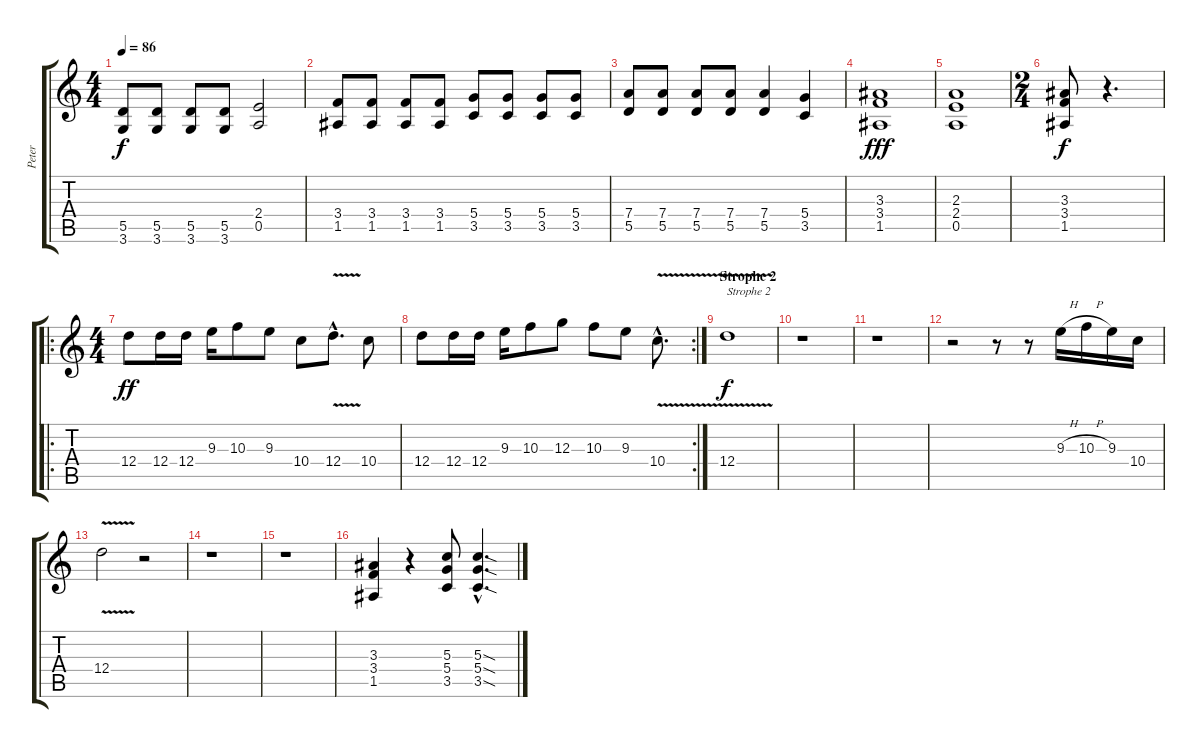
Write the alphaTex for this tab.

\track ("Peter" "Peter") {instrument distortionguitar}
\staff {score tabs}
\tuning (E4 B3 G3 D3 A2 E2) {hide}
\ts (4 4)
\tempo 86
\clef g2
\ks c
(5.5 3.6).8{dy f} (5.5 3.6).8 (5.5 3.6).8 (5.5 3.6).8 (2.4 0.5).2 |
(3.4 1.5).8 (3.4 1.5).8 (3.4 1.5).8 (3.4 1.5).8 (5.4 3.5).8 (5.4 3.5).8 (5.4 3.5).8 (5.4 3.5).8 |
(7.4 5.5).8 (7.4 5.5).8 (7.4 5.5).8 (7.4 5.5).8 (7.4 5.5).4 (5.4 3.5).4 |
(3.3 3.4 1.5).1{dy fff volume 14} |
(2.3 2.4 0.5).1 |
\ts (2 4)
(3.3 3.4 1.5).8{dy f} r.4{d} |
\ro
\ts (4 4)
12.4.8{dy ff} 12.4.16 12.4.16 9.3.16 10.3.8 9.3.8 10.4.8 12.4{v hac}.8{d} 10.4.8 |
\rc 2
12.4.8 12.4.16 12.4.16 9.3.16 10.3.8 12.3.8 10.3.8 9.3.8 10.4{v hac}.8{d} |
\section ("" "Strophe 2")
12.4{v}.1{txt "Strophe 2" dy f} |
r.1 |
r.1 |
r.2 r.8 r.8 9.3{h}.16 10.3{h}.16 9.3.16 10.4.16 |
12.4{v}.2 r.2 |
r.1 |
r.1 |
(3.3 3.4 1.5).4 r.4 (5.3 5.4 3.5).8 (5.3{sod hac} 5.4{sod hac} 3.5{sod hac}).4{d}
